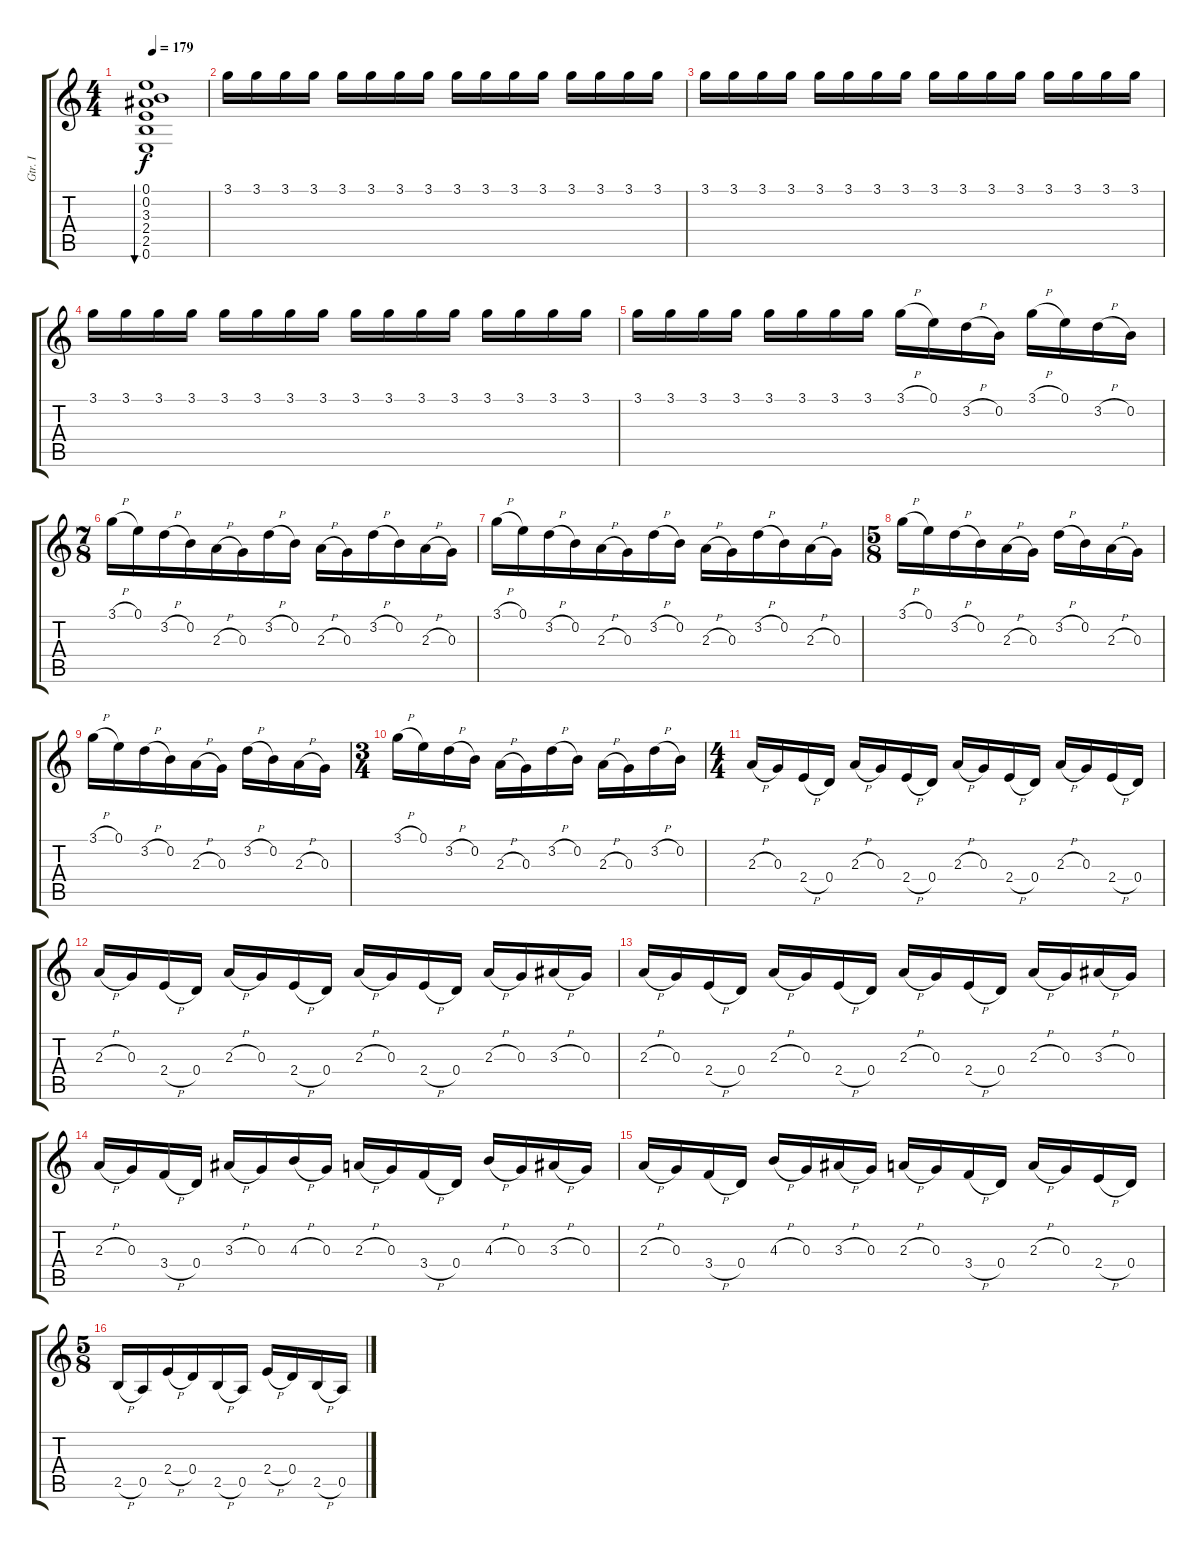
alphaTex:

\track ("Gtr. I" "Gtr. I") {instrument acousticguitarsteel}
\staff {score tabs}
\tuning (E4 B3 G3 D3 A2 E2) {hide}
\ts (4 4)
\tempo 179
\clef g2
\ks c
(0.1 0.2 3.3 2.4 2.5 0.6).1{bu 480 dy f instrument acousticguitarsteel} |
3.1.16 3.1.16 3.1.16 3.1.16 3.1.16 3.1.16 3.1.16 3.1.16 3.1.16 3.1.16 3.1.16 3.1.16 3.1.16 3.1.16 3.1.16 3.1.16 |
3.1.16 3.1.16 3.1.16 3.1.16 3.1.16 3.1.16 3.1.16 3.1.16 3.1.16 3.1.16 3.1.16 3.1.16 3.1.16 3.1.16 3.1.16 3.1.16 |
3.1.16 3.1.16 3.1.16 3.1.16 3.1.16 3.1.16 3.1.16 3.1.16 3.1.16 3.1.16 3.1.16 3.1.16 3.1.16 3.1.16 3.1.16 3.1.16 |
3.1.16 3.1.16 3.1.16 3.1.16 3.1.16 3.1.16 3.1.16 3.1.16 3.1{h}.16 0.1.16 3.2{h}.16 0.2.16 3.1{h}.16 0.1.16 3.2{h}.16 0.2.16 |
\ts (7 8)
3.1{h}.16 0.1.16 3.2{h}.16 0.2.16 2.3{h}.16 0.3.16 3.2{h}.16 0.2.16 2.3{h}.16 0.3.16 3.2{h}.16 0.2.16 2.3{h}.16 0.3.16 |
3.1{h}.16 0.1.16 3.2{h}.16 0.2.16 2.3{h}.16 0.3.16 3.2{h}.16 0.2.16 2.3{h}.16 0.3.16 3.2{h}.16 0.2.16 2.3{h}.16 0.3.16 |
\ts (5 8)
3.1{h}.16 0.1.16 3.2{h}.16 0.2.16 2.3{h}.16 0.3.16 3.2{h}.16 0.2.16 2.3{h}.16 0.3.16 |
3.1{h}.16 0.1.16 3.2{h}.16 0.2.16 2.3{h}.16 0.3.16 3.2{h}.16 0.2.16 2.3{h}.16 0.3.16 |
\ts (3 4)
3.1{h}.16 0.1.16 3.2{h}.16 0.2.16 2.3{h}.16 0.3.16 3.2{h}.16 0.2.16 2.3{h}.16 0.3.16 3.2{h}.16 0.2.16 |
\ts (4 4)
2.3{h}.16 0.3.16 2.4{h}.16 0.4.16 2.3{h}.16 0.3.16 2.4{h}.16 0.4.16 2.3{h}.16 0.3.16 2.4{h}.16 0.4.16 2.3{h}.16 0.3.16 2.4{h}.16 0.4.16 |
2.3{h}.16 0.3.16 2.4{h}.16 0.4.16 2.3{h}.16 0.3.16 2.4{h}.16 0.4.16 2.3{h}.16 0.3.16 2.4{h}.16 0.4.16 2.3{h}.16 0.3.16 3.3{h}.16 0.3.16 |
2.3{h}.16 0.3.16 2.4{h}.16 0.4.16 2.3{h}.16 0.3.16 2.4{h}.16 0.4.16 2.3{h}.16 0.3.16 2.4{h}.16 0.4.16 2.3{h}.16 0.3.16 3.3{h}.16 0.3.16 |
2.3{h}.16 0.3.16 3.4{h}.16 0.4.16 3.3{h}.16 0.3.16 4.3{h}.16 0.3.16 2.3{h}.16 0.3.16 3.4{h}.16 0.4.16 4.3{h}.16 0.3.16 3.3{h}.16 0.3.16 |
2.3{h}.16 0.3.16 3.4{h}.16 0.4.16 4.3{h}.16 0.3.16 3.3{h}.16 0.3.16 2.3{h}.16 0.3.16 3.4{h}.16 0.4.16 2.3{h}.16 0.3.16 2.4{h}.16 0.4.16 |
\ts (5 8)
2.5{h}.16 0.5.16 2.4{h}.16 0.4.16 2.5{h}.16 0.5.16 2.4{h}.16 0.4.16 2.5{h}.16 0.5.16
